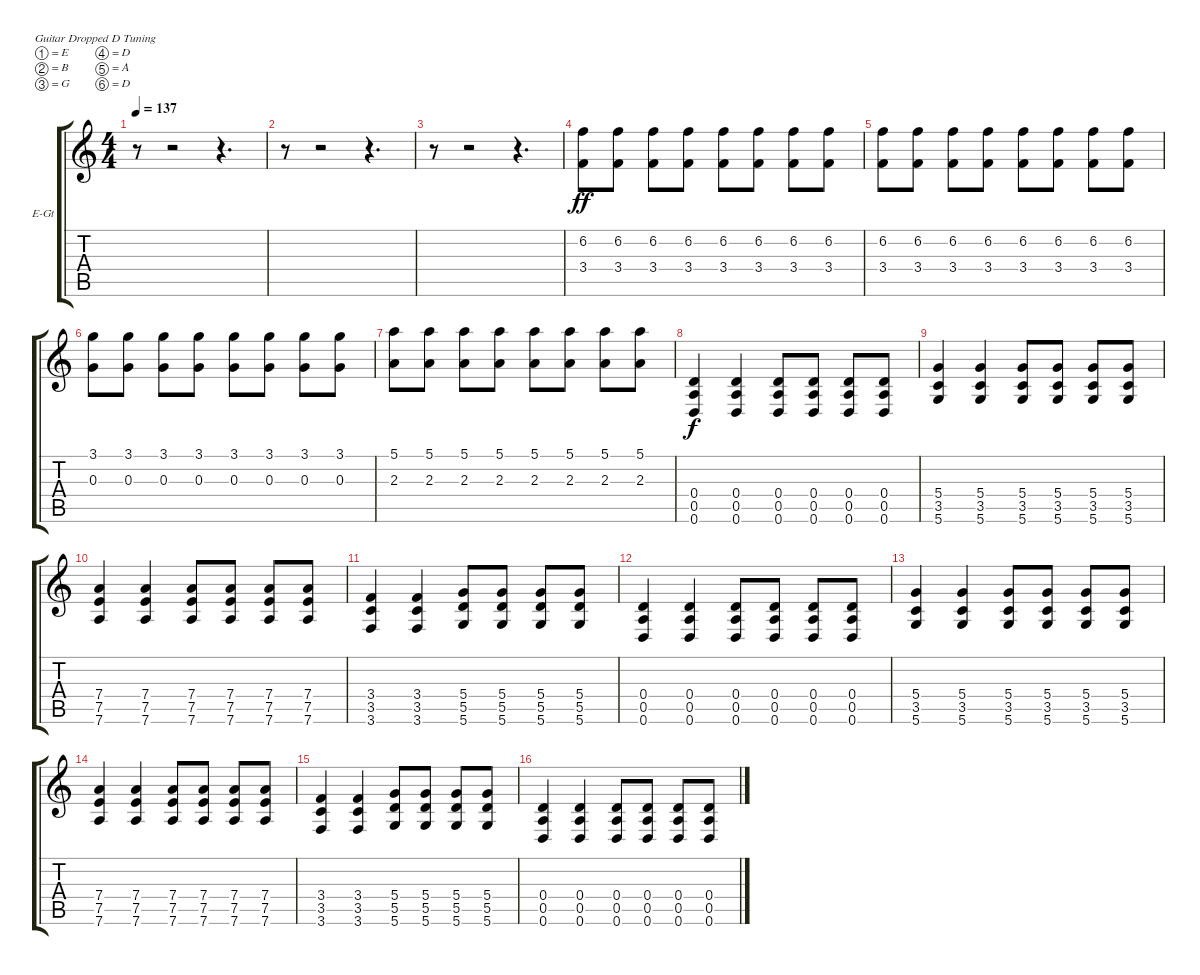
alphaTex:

\bracketExtendMode groupsimilarinstruments
\firstSystemTrackNameOrientation horizontal
\otherSystemsTrackNameOrientation horizontal
\track ("Overdriven-guitar (Richard)" "E-Gt") {instrument overdrivenguitar}
\staff {score tabs}
\tuning (E4 B3 G3 D3 A2 D2)
\ts (4 4)
\tempo 137
\clef g2
\ks c
r.8{dy f} r.2 r.4{d} |
r.8 r.2 r.4{d} |
r.8 r.2 r.4{d} |
(3.4 6.2).8{dy ff} (3.4 6.2).8 (3.4 6.2).8 (3.4 6.2).8 (3.4 6.2).8 (3.4 6.2).8 (3.4 6.2).8 (3.4 6.2).8 |
(3.4 6.2).8 (3.4 6.2).8 (3.4 6.2).8 (3.4 6.2).8 (3.4 6.2).8 (3.4 6.2).8 (3.4 6.2).8 (3.4 6.2).8 |
(3.1 0.3).8 (3.1 0.3).8 (3.1 0.3).8 (3.1 0.3).8 (3.1 0.3).8 (3.1 0.3).8 (3.1 0.3).8 (3.1 0.3).8 |
(5.1 2.3).8 (5.1 2.3).8 (5.1 2.3).8 (5.1 2.3).8 (5.1 2.3).8 (5.1 2.3).8 (5.1 2.3).8 (5.1 2.3).8 |
(0.4 0.5 0.6).4{dy f} (0.4 0.5 0.6).4 (0.4 0.5 0.6).8 (0.4 0.5 0.6).8 (0.4 0.5 0.6).8 (0.4 0.5 0.6).8 |
(3.5 5.6 5.4).4 (3.5 5.6 5.4).4 (3.5 5.6 5.4).8 (3.5 5.6 5.4).8 (3.5 5.6 5.4).8 (3.5 5.6 5.4).8 |
(7.4 7.5 7.6).4 (7.4 7.5 7.6).4 (7.4 7.5 7.6).8 (7.4 7.5 7.6).8 (7.4 7.5 7.6).8 (7.4 7.5 7.6).8 |
(3.4 3.5 3.6).4 (3.4 3.5 3.6).4 (5.4 5.6 5.5).8 (5.4 5.6 5.5).8 (5.4 5.6 5.5).8 (5.4 5.6 5.5).8 |
(0.4 0.5 0.6).4 (0.4 0.5 0.6).4 (0.4 0.5 0.6).8 (0.4 0.5 0.6).8 (0.4 0.5 0.6).8 (0.4 0.5 0.6).8 |
(3.5 5.6 5.4).4 (3.5 5.6 5.4).4 (3.5 5.6 5.4).8 (3.5 5.6 5.4).8 (3.5 5.6 5.4).8 (3.5 5.6 5.4).8 |
(7.4 7.5 7.6).4 (7.4 7.5 7.6).4 (7.4 7.5 7.6).8 (7.4 7.5 7.6).8 (7.4 7.5 7.6).8 (7.4 7.5 7.6).8 |
(3.4 3.5 3.6).4 (3.4 3.5 3.6).4 (5.4 5.6 5.5).8 (5.4 5.6 5.5).8 (5.4 5.6 5.5).8 (5.4 5.6 5.5).8 |
(0.4 0.5 0.6).4 (0.4 0.5 0.6).4 (0.4 0.5 0.6).8 (0.4 0.5 0.6).8 (0.4 0.5 0.6).8 (0.4 0.5 0.6).8
